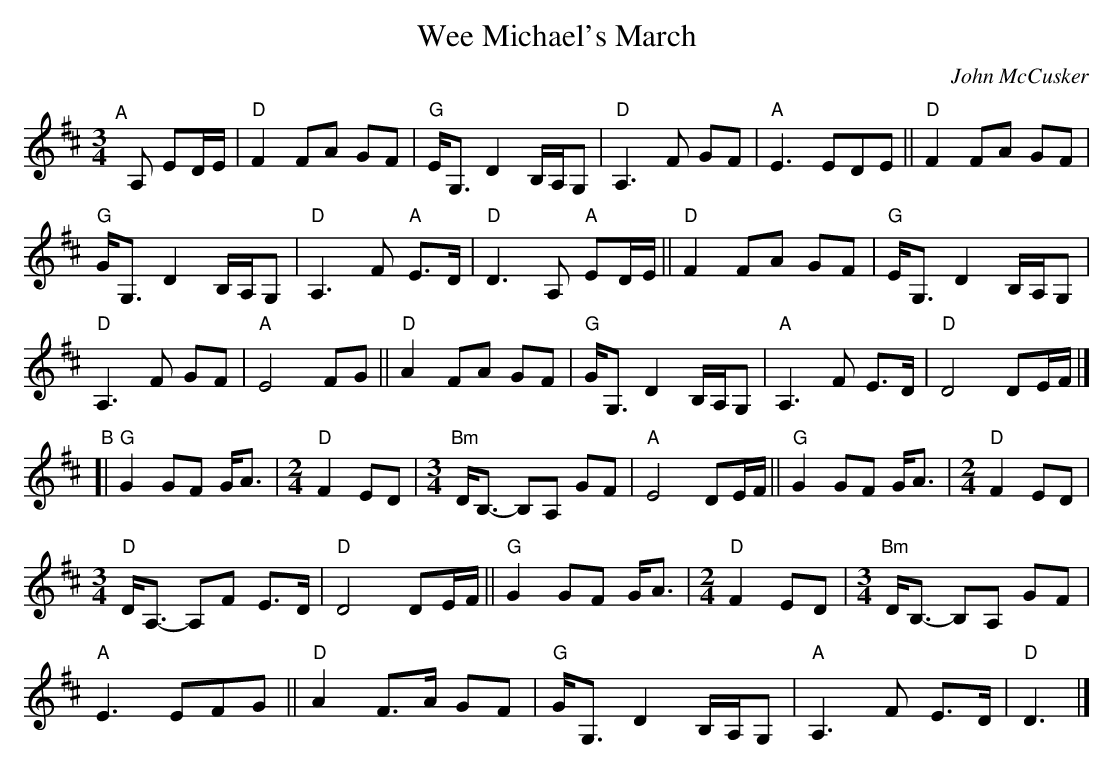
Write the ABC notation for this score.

X:1
T: Wee Michael's March
C: John McCusker
M: 3/4	% and 2/4
L: 1/8
K: D
"^A"[|]A, ED/E/ |\
"D"F2 FA GF | "G"E<G, D2 B,/A,/G, | "D"A,3 F GF | "A"E3 EDE || "D"F2 FA GF |
"G"G<G, D2 B,/A,/G, | "D"A,3 F "A"E>D | "D"D3 A, "A"ED/E/ || "D"F2 FA GF | "G"E<G, D2 B,/A,/G, |
"D"A,3 F GF | "A"E4 FG || "D"A2 FA GF | "G"G<G, D2 B,/A,/G, | "A"A,3 F E>D | "D"D4 DE/F/ |]
"^B"[|\
"G"G2 GF G<A |[M:2/4] "D"F2 ED |[M:3/4]"Bm"D<B,- B,A, GF | "A"E4 DE/F/ || "G"G2 GF G<A |[M:2/4] "D"F2 ED |
[M:3/4] "D"D<A,- A,F E>D | "D"D4 DE/F/ || "G"G2 GF G<A |[M:2/4] "D"F2 ED |[M:3/4] "Bm"D<B,- B,A, GF |
"A"E3 EFG || "D"A2 F>A GF | "G"G<G, D2 B,/A,/G, | "A"A,3 F E>D | "D"D3 |]
